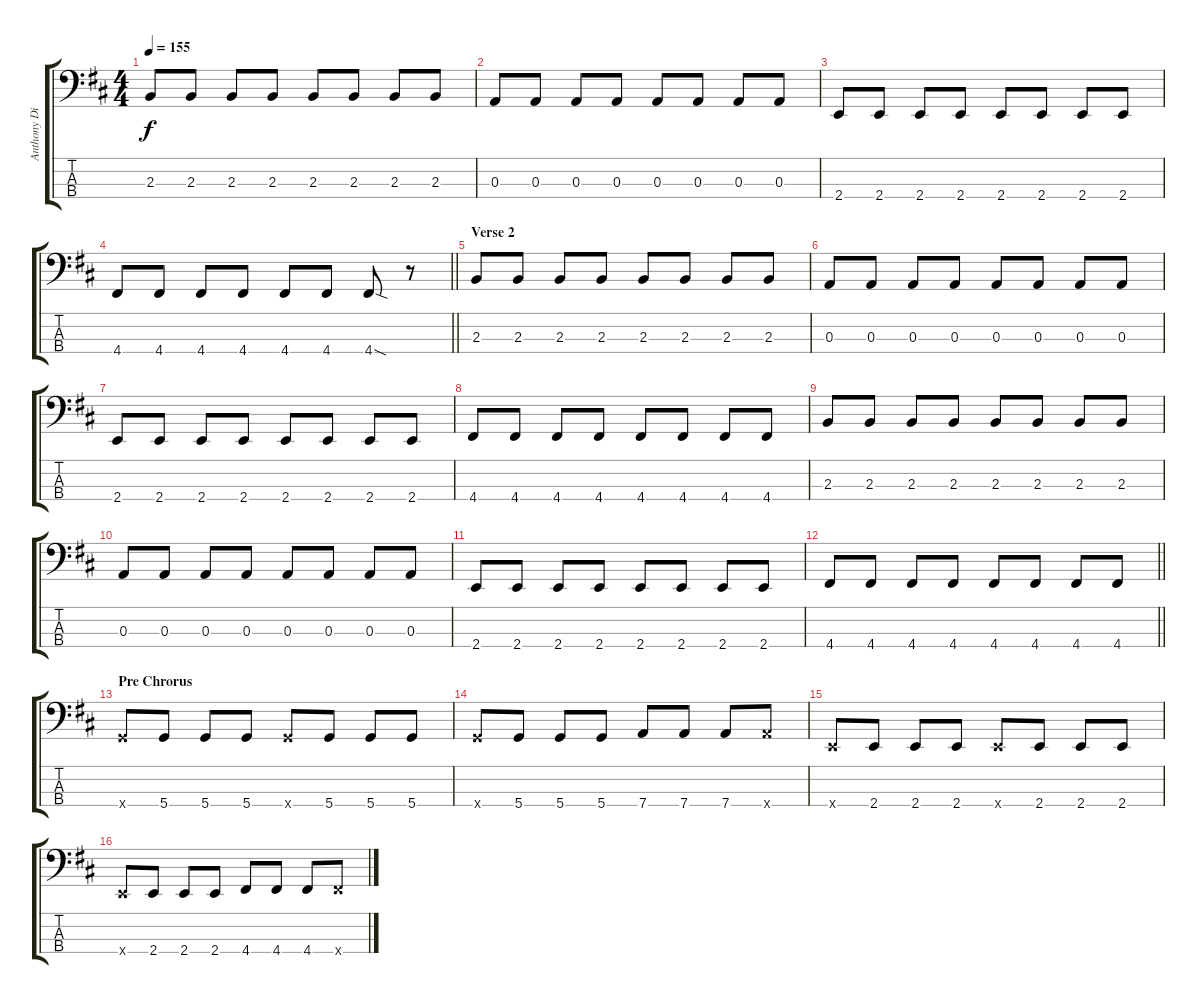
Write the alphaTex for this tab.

\track ("Anthony DiIonno" "Anthony Di") {instrument electricbasspick}
\staff {score tabs}
\tuning (G2 D2 A1 D1) {hide}
\ts (4 4)
\tempo 155
\clef f4
\ks d
2.3.8{dy f} 2.3.8 2.3.8 2.3.8 2.3.8 2.3.8 2.3.8 2.3.8 |
0.3.8 0.3.8 0.3.8 0.3.8 0.3.8 0.3.8 0.3.8 0.3.8 |
2.4.8 2.4.8 2.4.8 2.4.8 2.4.8 2.4.8 2.4.8 2.4.8 |
\barLineRight lightlight
4.4.8 4.4.8 4.4.8 4.4.8 4.4.8 4.4.8 4.4{sod}.8 r.8 |
\section ("" "Verse 2")
2.3.8 2.3.8 2.3.8 2.3.8 2.3.8 2.3.8 2.3.8 2.3.8 |
0.3.8 0.3.8 0.3.8 0.3.8 0.3.8 0.3.8 0.3.8 0.3.8 |
2.4.8 2.4.8 2.4.8 2.4.8 2.4.8 2.4.8 2.4.8 2.4.8 |
4.4.8 4.4.8 4.4.8 4.4.8 4.4.8 4.4.8 4.4.8 4.4.8 |
2.3.8 2.3.8 2.3.8 2.3.8 2.3.8 2.3.8 2.3.8 2.3.8 |
0.3.8 0.3.8 0.3.8 0.3.8 0.3.8 0.3.8 0.3.8 0.3.8 |
2.4.8 2.4.8 2.4.8 2.4.8 2.4.8 2.4.8 2.4.8 2.4.8 |
\barLineRight lightlight
4.4.8 4.4.8 4.4.8 4.4.8 4.4.8 4.4.8 4.4.8 4.4.8 |
\section ("" "Pre Chrorus")
5.4{x}.8 5.4.8 5.4.8 5.4.8 5.4{x}.8 5.4.8 5.4.8 5.4.8 |
5.4{x}.8 5.4.8 5.4.8 5.4.8 7.4.8 7.4.8 7.4.8 7.4{x}.8 |
2.4{x}.8 2.4.8 2.4.8 2.4.8 2.4{x}.8 2.4.8 2.4.8 2.4.8 |
2.4{x}.8 2.4.8 2.4.8 2.4.8 4.4.8 4.4.8 4.4.8 4.4{x}.8
